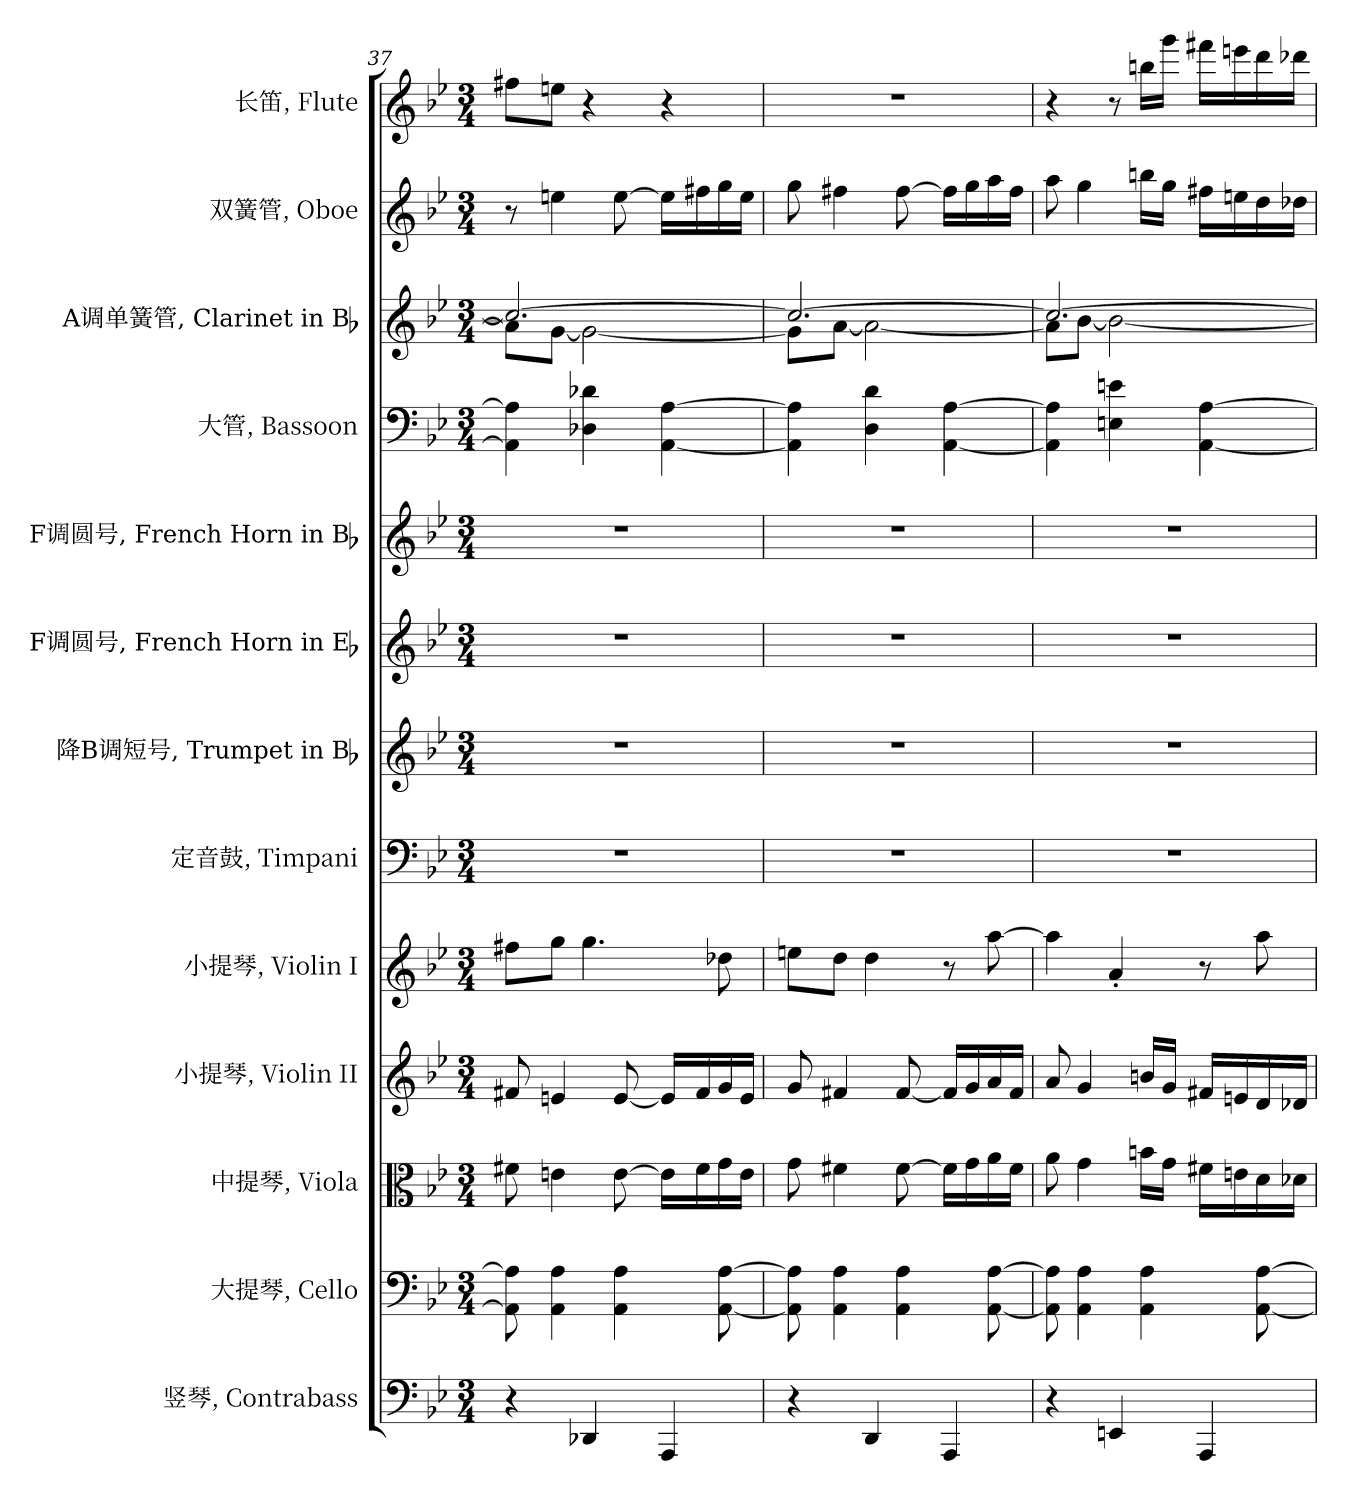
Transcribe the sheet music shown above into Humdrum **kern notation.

**kern	**kern	**kern	**kern	**kern	**kern	**kern	**kern	**kern	**kern	**kern	**kern	**kern
*part13	*part12	*part11	*part10	*part9	*part8	*part7	*part6	*part5	*part4	*part3	*part2	*part1
*staff13	*staff12	*staff11	*staff10	*staff9	*staff8	*staff7	*staff6	*staff5	*staff4	*staff3	*staff2	*staff1
*I"竖琴, Contrabass	*I"大提琴, Cello	*I"中提琴, Viola	*I"小提琴, Violin II	*I"小提琴, Violin I	*I"定音鼓, Timpani	*I"降B调短号, Trumpet in B-flat	*I"F调圆号, French Horn in E-flat	*I"F调圆号, French Horn in B-flat	*I"大管, Bassoon	*I"A调单簧管, Clarinet in B-flat	*I"双簧管, Oboe	*I"长笛, Flute
*	*	*I'Vla.	*I'Vln.	*I'Vln.	*I'Timp.	*	*I'F Hn.	*I'F Hn.	*I'Bsn.	*I'A Cl.	*I'Ob.	*I'Fl.
*clefF4	*clefF4	*clefC3	*clefG2	*clefG2	*clefF4	*clefG2	*clefG2	*clefG2	*clefF4	*clefG2	*clefG2	*clefG2
*	*	*	*	*	*	*ITrd1c2	*ITrd4c7	*ITrd4c7	*	*ITrd2c3	*	*
*k[b-e-]	*k[b-e-]	*k[b-e-]	*k[b-e-]	*k[b-e-]	*k[b-e-]	*k[b-e-a-d-]	*k[b-e-a-]	*k[b-e-a-]	*k[b-e-]	*k[f#]	*k[b-e-]	*k[b-e-]
*M3/4	*M3/4	*M3/4	*M3/4	*M3/4	*M3/4	*M3/4	*M3/4	*M3/4	*M3/4	*M3/4	*M3/4	*M3/4
=37	=37	=37	=37	=37	=37	=37	=37	=37	=37	=37	=37	=37
*	*	*	*	*	*	*	*	*	*	*^	*	*
4r	8AA\] 8A\]	8f#X\	8f#X/	8ff#X\L	2.r	2.r	2.r	2.r	4AA\] 4A\]	2.a/_	8f#\L]	8r	8ff#X\L
.	4AA\ 4A\	4en\	4en/	8gg\J	.	.	.	.	.	.	[8e\J	4een\	8een\J
4DD-X/	.	.	.	4.gg\	.	.	.	.	4D-X\ 4d-X\	.	2e\_	.	4r
.	4AA\ 4A\	[8e\	[8e/	.	.	.	.	.	.	.	.	[8ee\	.
4AAA/	.	16e\LL]	16e/LL]	.	.	.	.	.	[4AA\ [4A\	.	.	16ee\LL]	4r
.	.	16f#\	16f#/	.	.	.	.	.	.	.	.	16ff#X\	.
.	[8AA\ [8A\	16g\	16g/	8dd-X\	.	.	.	.	.	.	.	16gg\	.
.	.	16e\JJ	16e/JJ	.	.	.	.	.	.	.	.	16ee\JJ	.
=38	=38	=38	=38	=38	=38	=38	=38	=38	=38	=38	=38	=38	=38
4r	8AA\] 8A\]	8g\	8g/	8een\L	2.r	2.r	2.r	2.r	4AA\] 4A\]	2.a/_	8e\L]	8gg\	2.r
.	4AA\ 4A\	4f#X\	4f#X/	8dd\J	.	.	.	.	.	.	[8f#\J	4ff#X\	.
4DD/	.	.	.	4dd\	.	.	.	.	4D\ 4d\	.	2f#\_	.	.
.	4AA\ 4A\	[8f#\	[8f#/	.	.	.	.	.	.	.	.	[8ff#\	.
4AAA/	.	16f#\LL]	16f#/LL]	8r	.	.	.	.	[4AA\ [4A\	.	.	16ff#\LL]	.
.	.	16g\	16g/	.	.	.	.	.	.	.	.	16gg\	.
.	[8AA\ [8A\	16a\	16a/	[8aa\	.	.	.	.	.	.	.	16aa\	.
.	.	16f#\JJ	16f#/JJ	.	.	.	.	.	.	.	.	16ff#\JJ	.
!!LO:PB:g=z
=39	=39	=39	=39	=39	=39	=39	=39	=39	=39	=39	=39	=39	=39
4r	8AA\] 8A\]	8a\	8a/	4aa\]	2.r	2.r	2.r	2.r	4AA\] 4A\]	2.a/_	8f#\L]	8aa\	4r
.	4AA\ 4A\	4g\	4g/	.	.	.	.	.	.	.	[8g\J	4gg\	.
4EEn/	.	.	.	4a'/	.	.	.	.	4En\ 4en\	.	2g\_	.	8r
.	4AA\ 4A\	16bn\LL	16bn/LL	.	.	.	.	.	.	.	.	16bbn\LL	16bbn\LL
.	.	16g\JJ	16g/JJ	.	.	.	.	.	.	.	.	16gg\JJ	16ggg\JJ
4AAA/	.	16f#X\LL	16f#X/LL	8r	.	.	.	.	[4AA\ [4A\	.	.	16ff#X\LL	16fff#X\LL
.	.	16en\	16en/	.	.	.	.	.	.	.	.	16een\	16eeen\
.	[8AA\ [8A\	16d\	16d/	8aa\	.	.	.	.	.	.	.	16dd\	16ddd\
.	.	16d-X\JJ	16d-X/JJ	.	.	.	.	.	.	.	.	16dd-X\JJ	16ddd-X\JJ
*	*	*	*	*	*	*	*	*	*	*v	*v	*	*
=	=	=	=	=	=	=	=	=	=	=	=	=
*-	*-	*-	*-	*-	*-	*-	*-	*-	*-	*-	*-	*-
